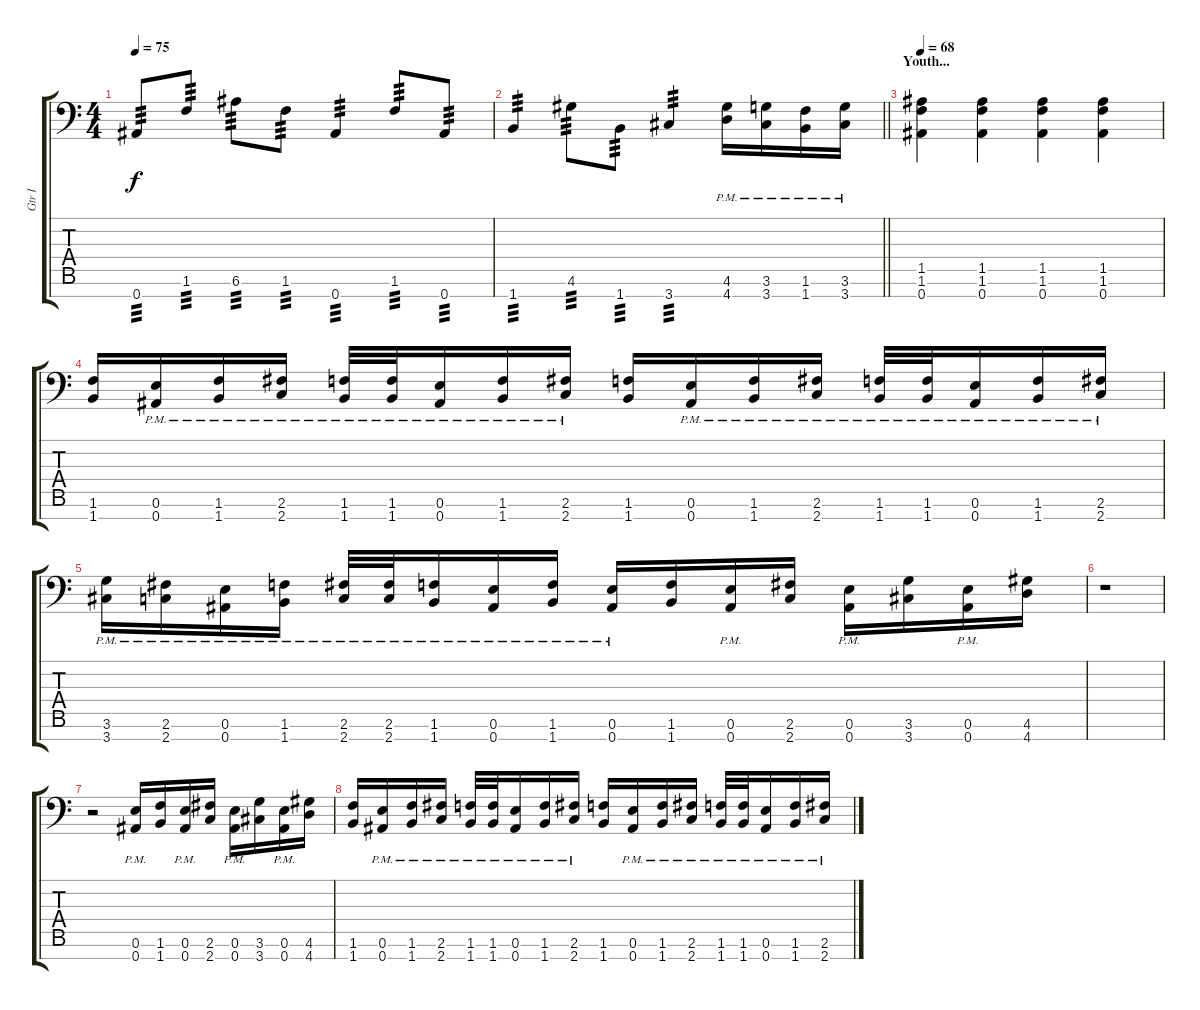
\track ("Gtr I" "Gtr I") {instrument distortionguitar}
\staff {score tabs}
\tuning (E4 B3 G3 D3 A2 E2 Bb1) {hide}
\ts (4 4)
\tempo 75
\clef f4
\ks c
0.7.8{tp 3 dy f} 1.6.8{tp 3} 6.6.8{tp 3} 1.6.8{tp 3} 0.7.4{tp 3} 1.6.8{tp 3} 0.7.8{tp 3} |
\barLineRight lightlight
1.7.4{tp 3} 4.6.8{tp 3} 1.7.8{tp 3} 3.7.4{tp 3} (4.6{pm} 4.7{pm}).16 (3.6{pm} 3.7{pm}).16 (1.6{pm} 1.7{pm}).16 (3.6{pm} 3.7{pm}).16 |
\section ("" "Youth...")
\tempo 68
(1.5 1.6 0.7).4 (1.5 1.6 0.7).4 (1.5 1.6 0.7).4 (1.5 1.6 0.7).4 |
(1.6 1.7).16 (0.6{pm} 0.7{pm}).16 (1.6{pm} 1.7{pm}).16 (2.6{pm} 2.7{pm}).16 (1.6{pm} 1.7{pm}).32 (1.6{pm} 1.7{pm}).32 (0.6{pm} 0.7{pm}).16 (1.6{pm} 1.7{pm}).16 (2.6{pm} 2.7{pm}).16 (1.6 1.7).16 (0.6{pm} 0.7{pm}).16 (1.6{pm} 1.7{pm}).16 (2.6{pm} 2.7{pm}).16 (1.6{pm} 1.7{pm}).32 (1.6{pm} 1.7{pm}).32 (0.6{pm} 0.7{pm}).16 (1.6{pm} 1.7{pm}).16 (2.6{pm} 2.7{pm}).16 |
(3.6{pm} 3.7{pm}).16 (2.6{pm} 2.7{pm}).16 (0.6{pm} 0.7{pm}).16 (1.6{pm} 1.7{pm}).16 (2.6{pm} 2.7{pm}).32 (2.6{pm} 2.7{pm}).32 (1.6{pm} 1.7{pm}).16 (0.6{pm} 0.7{pm}).16 (1.6{pm} 1.7{pm}).16 (0.6{pm} 0.7{pm}).16 (1.6 1.7).16 (0.6{pm} 0.7{pm}).16 (2.6 2.7).16 (0.6{pm} 0.7{pm}).16 (3.6 3.7).16 (0.6{pm} 0.7{pm}).16 (4.6 4.7).16 |
r.1 |
r.2 (0.6{pm} 0.7{pm}).16 (1.6 1.7).16 (0.6{pm} 0.7{pm}).16 (2.6 2.7).16 (0.6{pm} 0.7{pm}).16 (3.6 3.7).16 (0.6{pm} 0.7{pm}).16 (4.6 4.7).16 |
(1.6 1.7).16 (0.6{pm} 0.7{pm}).16 (1.6{pm} 1.7{pm}).16 (2.6{pm} 2.7{pm}).16 (1.6{pm} 1.7{pm}).32 (1.6{pm} 1.7{pm}).32 (0.6{pm} 0.7{pm}).16 (1.6{pm} 1.7{pm}).16 (2.6{pm} 2.7{pm}).16 (1.6 1.7).16 (0.6{pm} 0.7{pm}).16 (1.6{pm} 1.7{pm}).16 (2.6{pm} 2.7{pm}).16 (1.6{pm} 1.7{pm}).32 (1.6{pm} 1.7{pm}).32 (0.6{pm} 0.7{pm}).16 (1.6{pm} 1.7{pm}).16 (2.6{pm} 2.7{pm}).16
